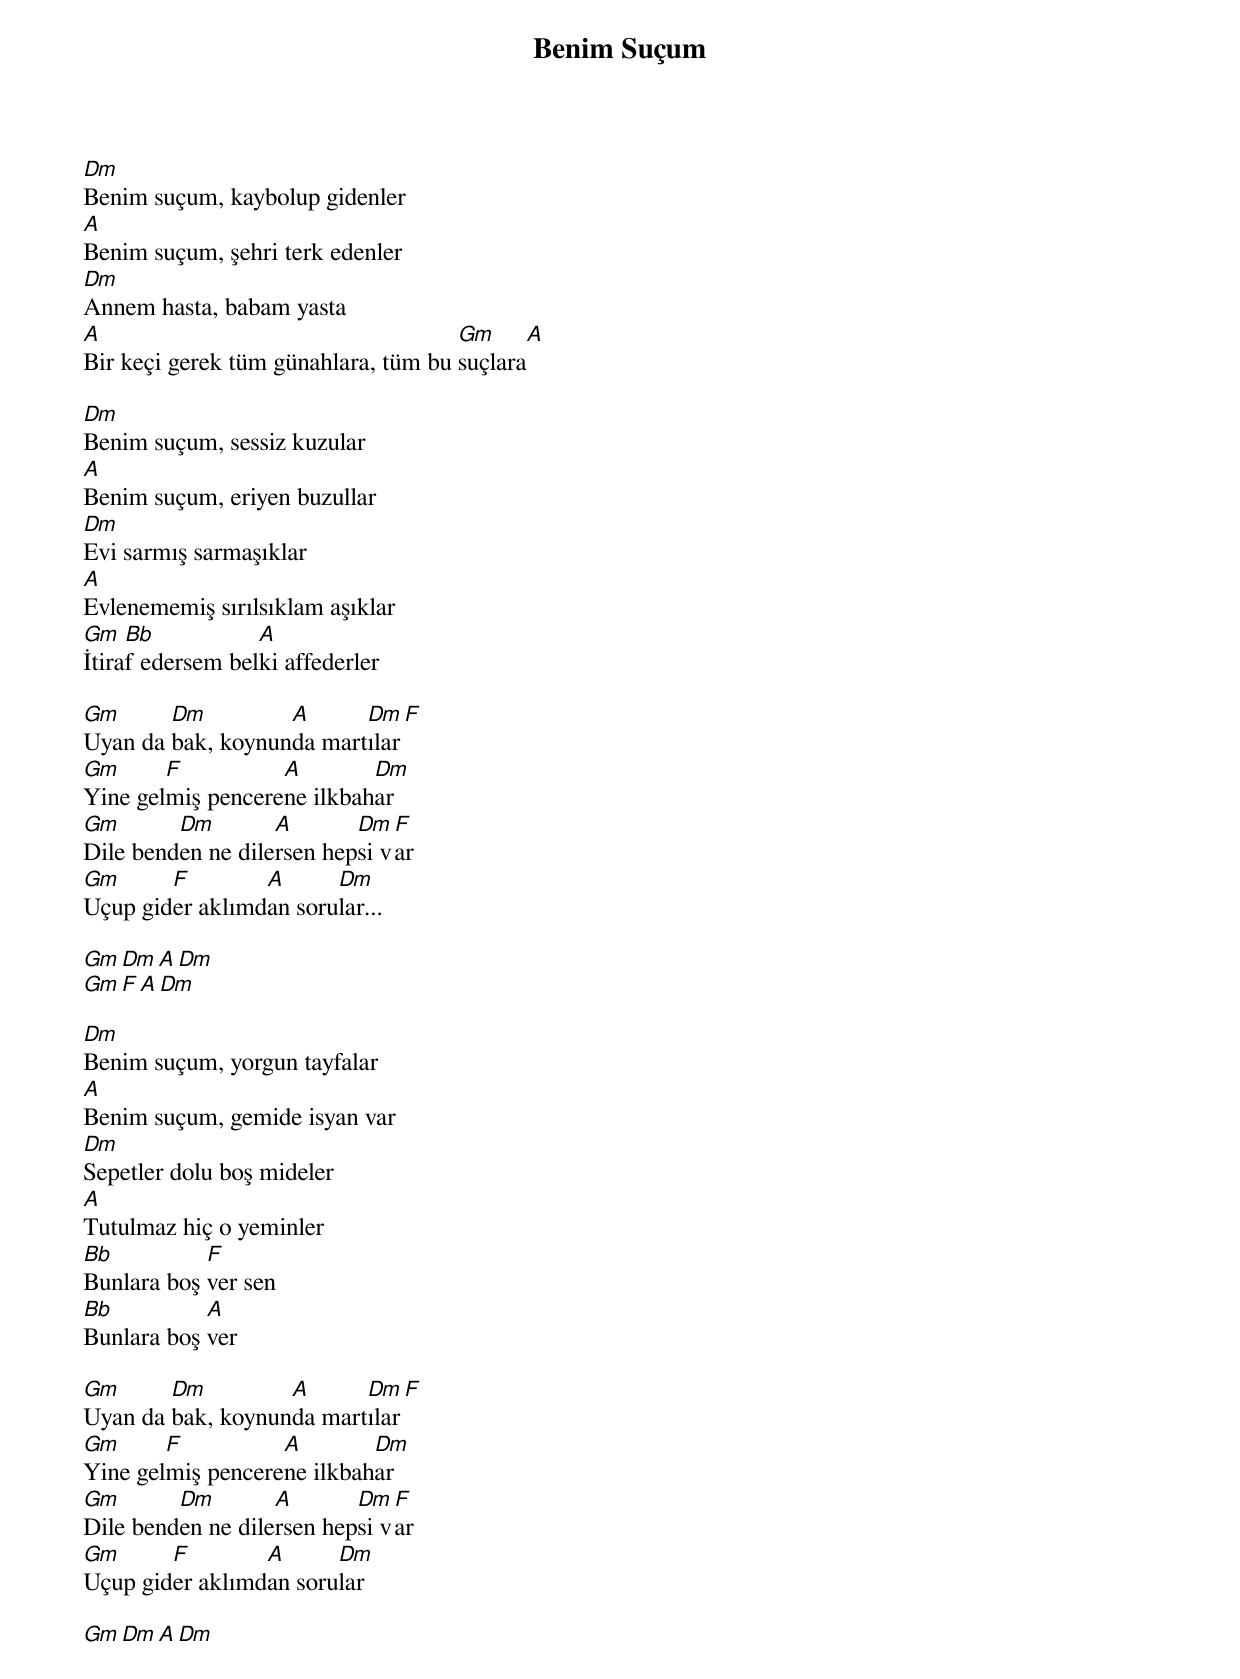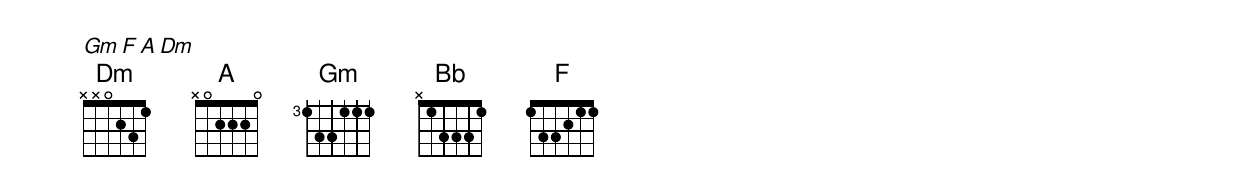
{title: Benim Suçum}
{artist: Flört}

Dm
Benim suçum, kaybolup gidenler
A
Benim suçum, şehri terk edenler
Dm
Annem hasta, babam yasta
A                                    Gm     A
Bir keçi gerek tüm günahlara, tüm bu suçlara

Dm
Benim suçum, sessiz kuzular
A
Benim suçum, eriyen buzullar
Dm
Evi sarmış sarmaşıklar
A
Evlenememiş sırılsıklam aşıklar
Gm   Bb           A
İtiraf edersem belki affederler

Gm      Dm         A      Dm  F
Uyan da bak, koynunda martılar
Gm      F          A        Dm
Yine gelmiş pencerene ilkbahar
Gm       Dm        A       Dm  F
Dile benden ne dilersen hepsi var
Gm      F        A      Dm
Uçup gider aklımdan sorular...

Gm  Dm  A  Dm
Gm  F    A  Dm

Dm
Benim suçum, yorgun tayfalar
A
Benim suçum, gemide isyan var
Dm
Sepetler dolu boş mideler
A
Tutulmaz hiç o yeminler
Bb          F
Bunlara boş ver sen
Bb          A
Bunlara boş ver

Gm      Dm         A      Dm  F
Uyan da bak, koynunda martılar
Gm      F          A        Dm
Yine gelmiş pencerene ilkbahar
Gm       Dm        A       Dm  F
Dile benden ne dilersen hepsi var
Gm      F        A      Dm
Uçup gider aklımdan sorular

Gm  Dm  A  Dm
Gm  F    A  Dm
